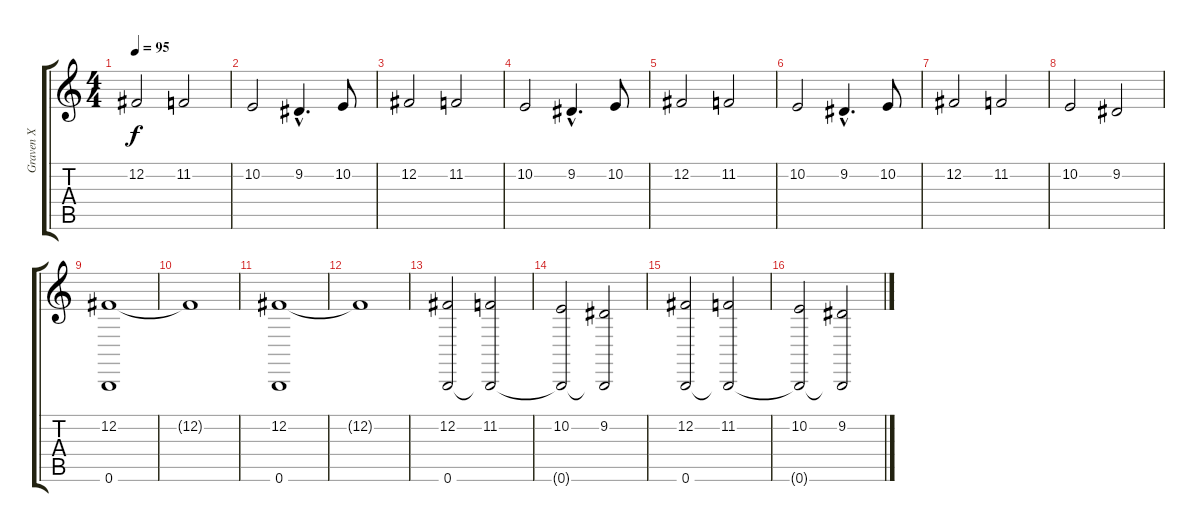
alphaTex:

\track ("Graven X" "Graven X") {instrument stringensemble1}
\staff {score tabs}
\tuning (B3 Gb3 D3 A2 E2 B1) {hide}
\ts (4 4)
\tempo 95
\clef g2
\ks c
12.2.2{dy f volume 4 instrument stringensemble1} 11.2.2 |
10.2.2 9.2{hac}.4{d} 10.2.8 |
12.2.2 11.2.2 |
10.2.2 9.2{hac}.4{d} 10.2.8 |
12.2.2 11.2.2 |
10.2.2 9.2{hac}.4{d} 10.2.8 |
12.2.2 11.2.2 |
10.2.2 9.2.2 |
(12.2 0.6).1{volume 16} |
12.2{t}.1 |
(12.2 0.6).1 |
12.2{t}.1 |
(12.2 0.6).2 (11.2 0.6{t}).2 |
(10.2 0.6{t}).2 (9.2 0.6{t}).2 |
(12.2 0.6).2 (11.2 0.6{t}).2 |
(10.2 0.6{t}).2 (9.2 0.6{t}).2
